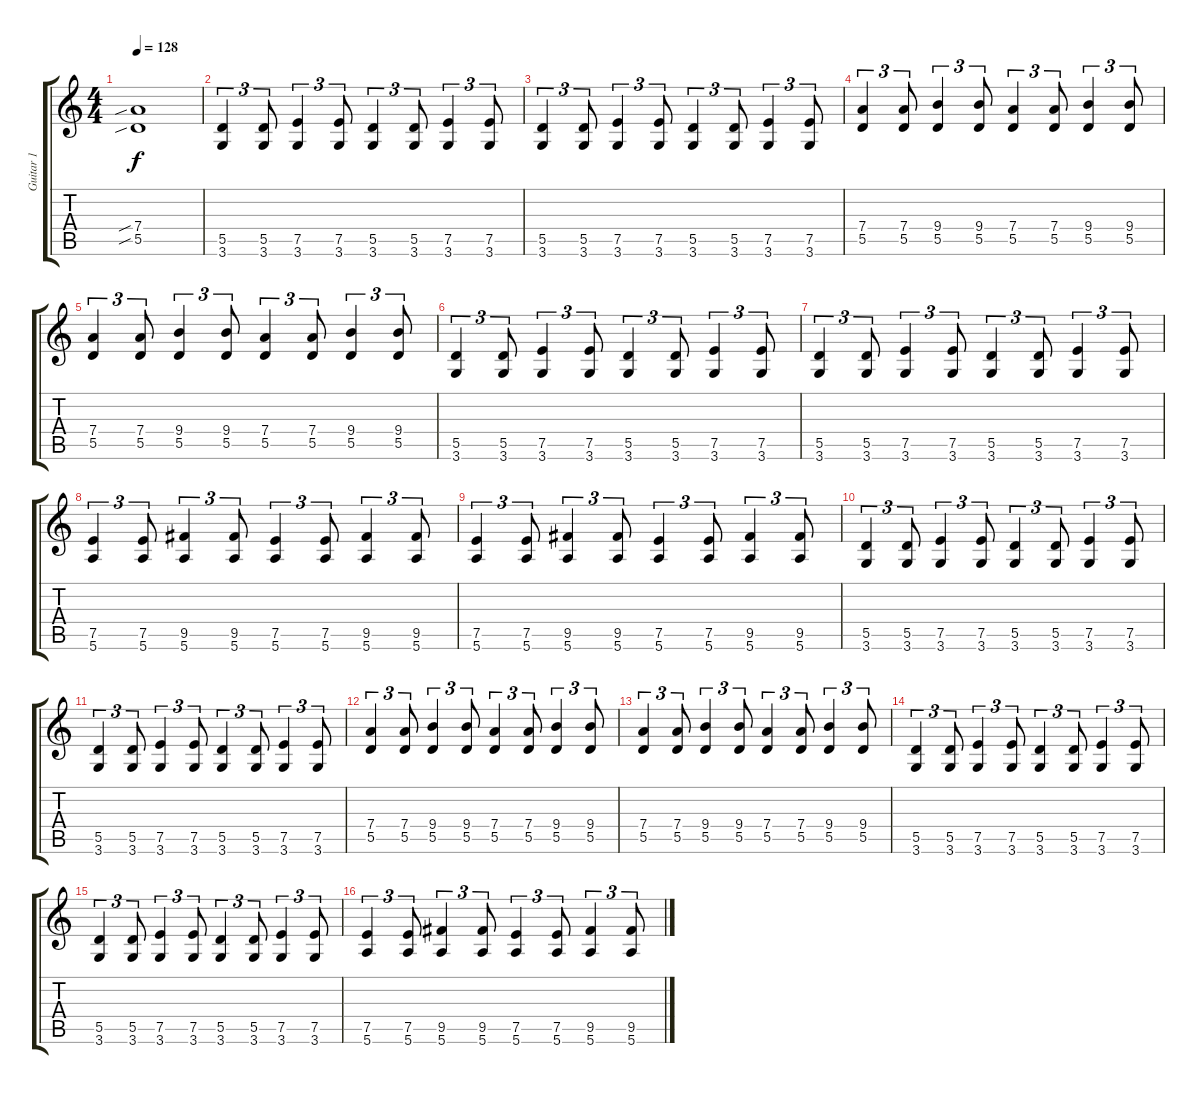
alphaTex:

\track ("Guitar 1" "Guitar 1") {instrument distortionguitar}
\staff {score tabs}
\tuning (E4 B3 G3 D3 A2 E2) {hide}
\ts (4 4)
\tempo 128
\clef g2
\ks c
(7.4{sib} 5.5{sib}).1{dy f} |
(5.5 3.6).4{tu (3 2)} (5.5 3.6).8{tu (3 2)} (7.5 3.6).4{tu (3 2)} (7.5 3.6).8{tu (3 2)} (5.5 3.6).4{tu (3 2)} (5.5 3.6).8{tu (3 2)} (7.5 3.6).4{tu (3 2)} (7.5 3.6).8{tu (3 2)} |
(5.5 3.6).4{tu (3 2)} (5.5 3.6).8{tu (3 2)} (7.5 3.6).4{tu (3 2)} (7.5 3.6).8{tu (3 2)} (5.5 3.6).4{tu (3 2)} (5.5 3.6).8{tu (3 2)} (7.5 3.6).4{tu (3 2)} (7.5 3.6).8{tu (3 2)} |
(7.4 5.5).4{tu (3 2)} (7.4 5.5).8{tu (3 2)} (9.4 5.5).4{tu (3 2)} (9.4 5.5).8{tu (3 2)} (7.4 5.5).4{tu (3 2)} (7.4 5.5).8{tu (3 2)} (9.4 5.5).4{tu (3 2)} (9.4 5.5).8{tu (3 2)} |
(7.4 5.5).4{tu (3 2)} (7.4 5.5).8{tu (3 2)} (9.4 5.5).4{tu (3 2)} (9.4 5.5).8{tu (3 2)} (7.4 5.5).4{tu (3 2)} (7.4 5.5).8{tu (3 2)} (9.4 5.5).4{tu (3 2)} (9.4 5.5).8{tu (3 2)} |
(5.5 3.6).4{tu (3 2)} (5.5 3.6).8{tu (3 2)} (7.5 3.6).4{tu (3 2)} (7.5 3.6).8{tu (3 2)} (5.5 3.6).4{tu (3 2)} (5.5 3.6).8{tu (3 2)} (7.5 3.6).4{tu (3 2)} (7.5 3.6).8{tu (3 2)} |
(5.5 3.6).4{tu (3 2)} (5.5 3.6).8{tu (3 2)} (7.5 3.6).4{tu (3 2)} (7.5 3.6).8{tu (3 2)} (5.5 3.6).4{tu (3 2)} (5.5 3.6).8{tu (3 2)} (7.5 3.6).4{tu (3 2)} (7.5 3.6).8{tu (3 2)} |
(7.5 5.6).4{tu (3 2)} (7.5 5.6).8{tu (3 2)} (9.5 5.6).4{tu (3 2)} (9.5 5.6).8{tu (3 2)} (7.5 5.6).4{tu (3 2)} (7.5 5.6).8{tu (3 2)} (9.5 5.6).4{tu (3 2)} (9.5 5.6).8{tu (3 2)} |
(7.5 5.6).4{tu (3 2)} (7.5 5.6).8{tu (3 2)} (9.5 5.6).4{tu (3 2)} (9.5 5.6).8{tu (3 2)} (7.5 5.6).4{tu (3 2)} (7.5 5.6).8{tu (3 2)} (9.5 5.6).4{tu (3 2)} (9.5 5.6).8{tu (3 2)} |
(5.5 3.6).4{tu (3 2)} (5.5 3.6).8{tu (3 2)} (7.5 3.6).4{tu (3 2)} (7.5 3.6).8{tu (3 2)} (5.5 3.6).4{tu (3 2)} (5.5 3.6).8{tu (3 2)} (7.5 3.6).4{tu (3 2)} (7.5 3.6).8{tu (3 2)} |
(5.5 3.6).4{tu (3 2)} (5.5 3.6).8{tu (3 2)} (7.5 3.6).4{tu (3 2)} (7.5 3.6).8{tu (3 2)} (5.5 3.6).4{tu (3 2)} (5.5 3.6).8{tu (3 2)} (7.5 3.6).4{tu (3 2)} (7.5 3.6).8{tu (3 2)} |
(7.4 5.5).4{tu (3 2)} (7.4 5.5).8{tu (3 2)} (9.4 5.5).4{tu (3 2)} (9.4 5.5).8{tu (3 2)} (7.4 5.5).4{tu (3 2)} (7.4 5.5).8{tu (3 2)} (9.4 5.5).4{tu (3 2)} (9.4 5.5).8{tu (3 2)} |
(7.4 5.5).4{tu (3 2)} (7.4 5.5).8{tu (3 2)} (9.4 5.5).4{tu (3 2)} (9.4 5.5).8{tu (3 2)} (7.4 5.5).4{tu (3 2)} (7.4 5.5).8{tu (3 2)} (9.4 5.5).4{tu (3 2)} (9.4 5.5).8{tu (3 2)} |
(5.5 3.6).4{tu (3 2)} (5.5 3.6).8{tu (3 2)} (7.5 3.6).4{tu (3 2)} (7.5 3.6).8{tu (3 2)} (5.5 3.6).4{tu (3 2)} (5.5 3.6).8{tu (3 2)} (7.5 3.6).4{tu (3 2)} (7.5 3.6).8{tu (3 2)} |
(5.5 3.6).4{tu (3 2)} (5.5 3.6).8{tu (3 2)} (7.5 3.6).4{tu (3 2)} (7.5 3.6).8{tu (3 2)} (5.5 3.6).4{tu (3 2)} (5.5 3.6).8{tu (3 2)} (7.5 3.6).4{tu (3 2)} (7.5 3.6).8{tu (3 2)} |
(7.5 5.6).4{tu (3 2)} (7.5 5.6).8{tu (3 2)} (9.5 5.6).4{tu (3 2)} (9.5 5.6).8{tu (3 2)} (7.5 5.6).4{tu (3 2)} (7.5 5.6).8{tu (3 2)} (9.5 5.6).4{tu (3 2)} (9.5 5.6).8{tu (3 2)}
